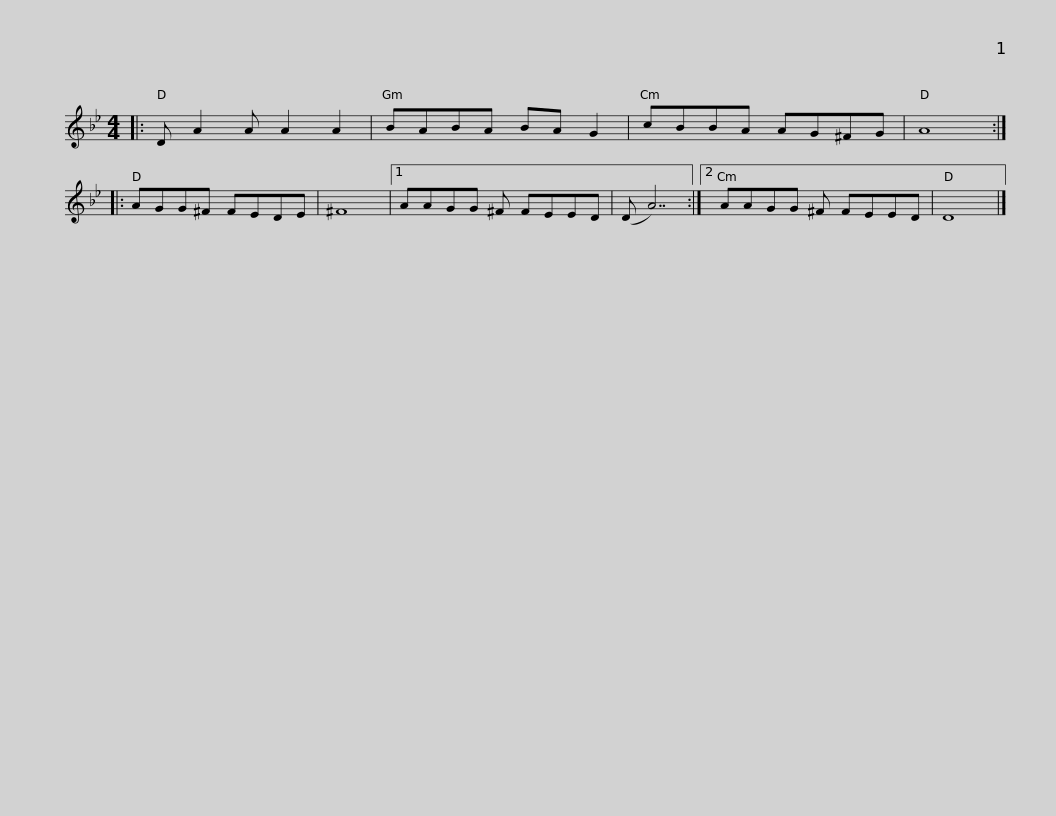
X:1
L:1/8
M:4/4
I:linebreak $
K:Bb
V:1 treble
V:1
|: D A2 A A2 A2 | BABA BA G2 | cBBA AG^FG | A8 :: AGG^F FEDE | %5
 ^F8 |1$ AAGG ^F FEED | (D A7) :|2 AAGG ^F FEED | D8 |] %10
